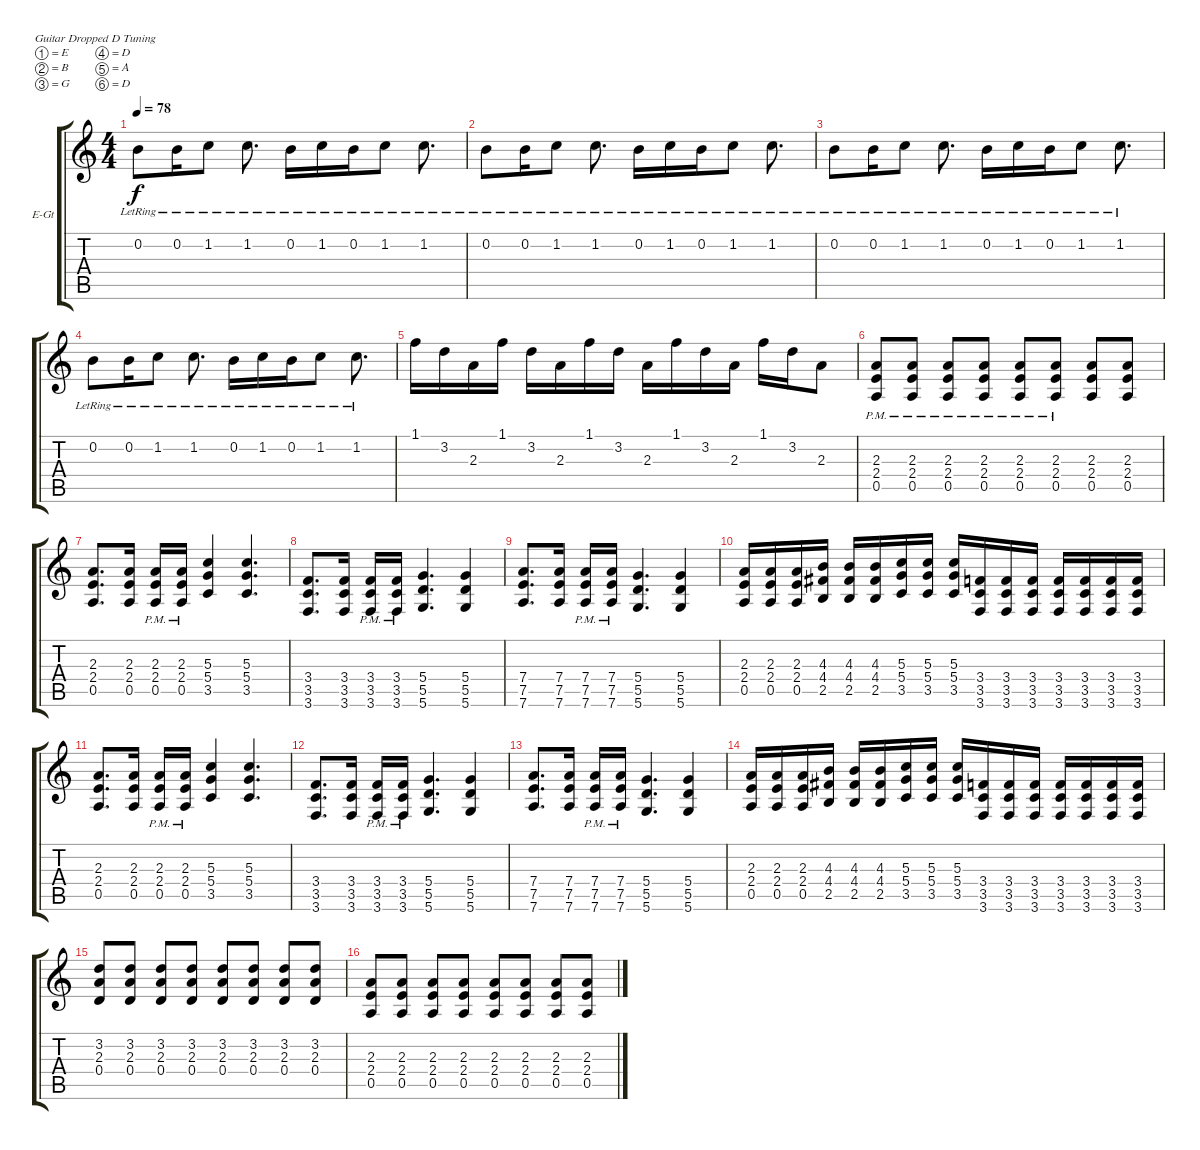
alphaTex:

\bracketExtendMode groupsimilarinstruments
\firstSystemTrackNameOrientation horizontal
\otherSystemsTrackNameOrientation horizontal
\track ("Clean Guitar" "E-Gt") {instrument electricguitarclean}
\staff {score tabs}
\tuning (E4 B3 G3 D3 A2 D2)
\ts (4 4)
\tempo 78
\clef g2
\scale
0.333333
\ks c
0.2{lr}.8{dy f} 0.2{lr}.16 1.2{lr}.8 1.2{lr}.8{d} 0.2{lr}.16 1.2{lr}.16 0.2{lr}.16 1.2{lr}.8 1.2{lr}.8{d} |
\scale
0.333333 0.2{lr}.8 0.2{lr}.16 1.2{lr}.8 1.2{lr}.8{d} 0.2{lr}.16 1.2{lr}.16 0.2{lr}.16 1.2{lr}.8 1.2{lr}.8{d} |
\scale
0.333333 0.2{lr}.8 0.2{lr}.16 1.2{lr}.8 1.2{lr}.8{d} 0.2{lr}.16 1.2{lr}.16 0.2{lr}.16 1.2{lr}.8 1.2{lr}.8{d} |
\scale
0.333333 0.2{lr}.8 0.2{lr}.16 1.2{lr}.8 1.2{lr}.8{d} 0.2{lr}.16 1.2{lr}.16 0.2{lr}.16 1.2{lr}.8 1.2{lr}.8{d} |
\scale
0.333333 1.1.16 3.2.16 2.3.16 1.1.16 3.2.16 2.3.16 1.1.16 3.2.16 2.3.16 1.1.16 3.2.16 2.3.16 1.1.16 3.2.16 2.3.8 |
\scale
0.333333 (2.4{pm} 2.3{pm} 0.5{pm}).8 (2.4{pm} 2.3{pm} 0.5{pm}).8 (2.4{pm} 2.3{pm} 0.5{pm}).8 (2.4{pm} 2.3{pm} 0.5{pm}).8 (2.4{pm} 2.3{pm} 0.5{pm}).8 (2.4{pm} 2.3{pm} 0.5{pm}).8 (2.4 2.3 0.5).8 (2.4 2.3 0.5).8 |
\scale
0.333333 (2.4 2.3 0.5).8{d} (2.4 2.3 0.5).16 (2.4{pm} 2.3{pm} 0.5{pm}).16 (2.4{pm} 2.3{pm} 0.5{pm}).16 (5.3 3.5 5.4).4 (5.3 3.5 5.4).4{d} |
\scale
0.333333 (3.4 3.5 3.6).8{d} (3.4 3.5 3.6).16 (3.4{pm} 3.5{pm} 3.6{pm}).16 (3.4{pm} 3.5{pm} 3.6{pm}).16 (5.4 5.6 5.5).4{d} (5.4 5.6 5.5).4 |
\scale
0.333333 (7.5 7.4 7.6).8{d} (7.5 7.4 7.6).16 (7.5{pm} 7.4{pm} 7.6{pm}).16 (7.5{pm} 7.4{pm} 7.6{pm}).16 (5.4 5.6 5.5).4{d} (5.4 5.6 5.5).4 |
\scale
0.333333 (0.5 2.4 2.3).16 (0.5 2.4 2.3).16 (0.5 2.4 2.3).16 (2.5 4.4 4.3).16 (2.5 4.4 4.3).16 (2.5 4.4 4.3).16 (3.5 5.3 5.4).16 (3.5 5.3 5.4).16 (3.5 5.3 5.4).16 (3.4 3.5 3.6).16 (3.4 3.5 3.6).16 (3.4 3.5 3.6).16 (3.4 3.5 3.6).16 (3.4 3.5 3.6).16 (3.4 3.5 3.6).16 (3.4 3.5 3.6).16 |
\scale
0.333333 (2.4 2.3 0.5).8{d} (2.4 2.3 0.5).16 (2.4{pm} 2.3{pm} 0.5{pm}).16 (2.4{pm} 2.3{pm} 0.5{pm}).16 (5.3 3.5 5.4).4 (5.3 3.5 5.4).4{d} |
\scale
0.333333 (3.4 3.5 3.6).8{d} (3.4 3.5 3.6).16 (3.4{pm} 3.5{pm} 3.6{pm}).16 (3.4{pm} 3.5{pm} 3.6{pm}).16 (5.4 5.6 5.5).4{d} (5.4 5.6 5.5).4 |
\scale
0.333333 (7.5 7.4 7.6).8{d} (7.5 7.4 7.6).16 (7.5{pm} 7.4{pm} 7.6{pm}).16 (7.5{pm} 7.4{pm} 7.6{pm}).16 (5.4 5.6 5.5).4{d} (5.4 5.6 5.5).4 |
\scale
0.333333 (0.5 2.4 2.3).16 (0.5 2.4 2.3).16 (0.5 2.4 2.3).16 (2.5 4.4 4.3).16 (2.5 4.4 4.3).16 (2.5 4.4 4.3).16 (3.5 5.3 5.4).16 (3.5 5.3 5.4).16 (3.5 5.3 5.4).16 (3.4 3.5 3.6).16 (3.4 3.5 3.6).16 (3.4 3.5 3.6).16 (3.4 3.5 3.6).16 (3.4 3.5 3.6).16 (3.4 3.5 3.6).16 (3.4 3.5 3.6).16 |
\scale
0.333333 (0.4 2.3 3.2).8 (0.4 2.3 3.2).8 (0.4 2.3 3.2).8 (0.4 2.3 3.2).8 (0.4 2.3 3.2).8 (0.4 2.3 3.2).8 (0.4 2.3 3.2).8 (0.4 2.3 3.2).8 |
\scale
0.333333 (2.3 2.4 0.5).8 (2.3 2.4 0.5).8 (2.3 2.4 0.5).8 (2.3 2.4 0.5).8 (2.3 2.4 0.5).8 (2.3 2.4 0.5).8 (2.3 2.4 0.5).8 (2.3 2.4 0.5).8
